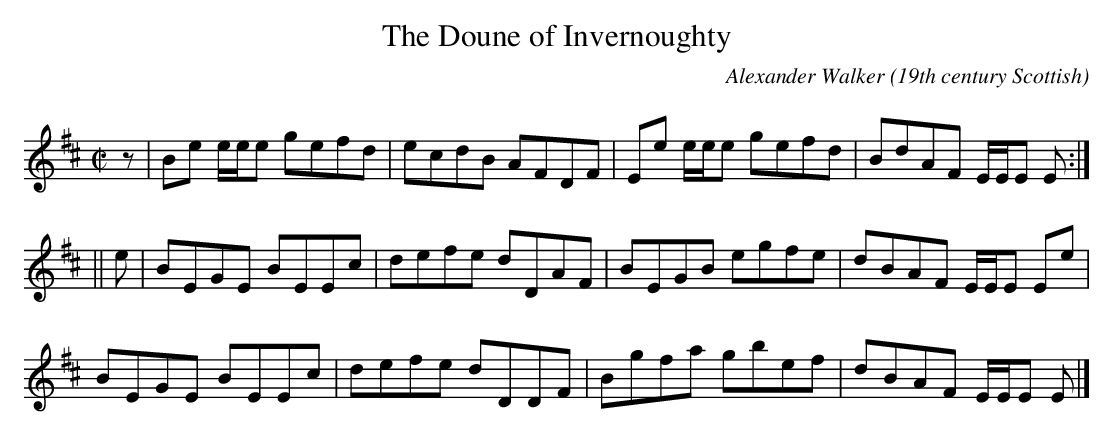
X:1
T:The Doune of Invernoughty
C:Alexander Walker
O:19th century Scottish
Q:333
L:1/8
M:C|
K:Edor
z|Be e/e/e gefd|ecdB AFDF|Ee e/e/e gefd|BdAF E/E/E E:|
||e|BEGE BEEc|defe dDAF|BEGB egfe|dBAF E/E/E Ee|
BEGE BEEc|defe dDDF|Bgfa gbef|dBAF E/E/E E|]
